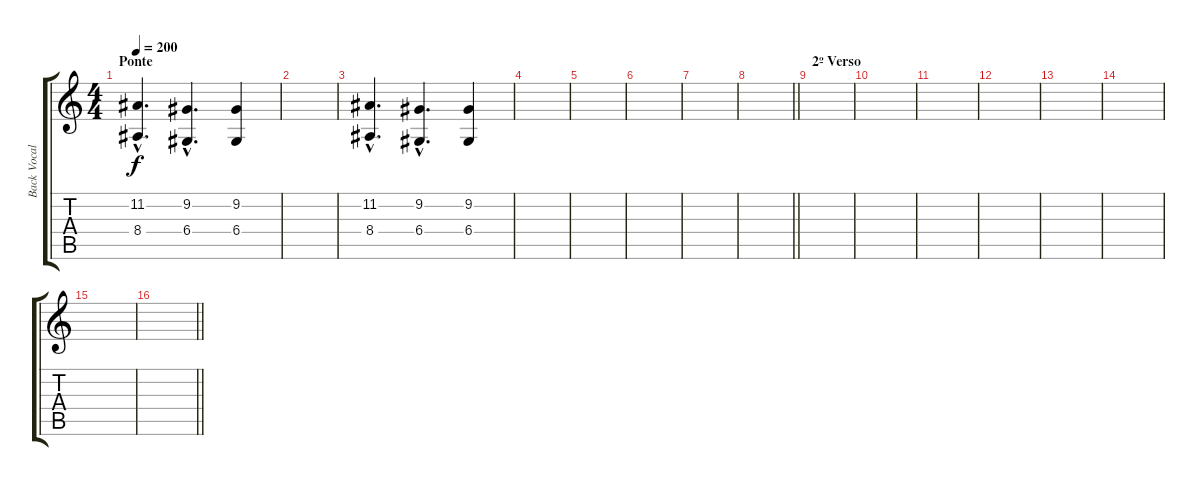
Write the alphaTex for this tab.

\track ("Back Vocal" "Back Vocal") {instrument cello}
\staff {score tabs}
\tuning (E4 B3 G3 D3 A2 E2) {hide}
\ts (4 4)
\section ("" "Ponte")
\tempo 200
\clef g2
\ks c
(11.2{hac} 8.4{hac}).4{d dy f} (9.2{hac} 6.4{hac}).4{d} (9.2 6.4).4 |
|
(11.2{hac} 8.4{hac}).4{d} (9.2{hac} 6.4{hac}).4{d} (9.2 6.4).4 |
|
|
|
|
\barLineRight lightlight
|
\section ("" "2º Verso")
|
|
|
|
|
|
|
\barLineRight lightlight
